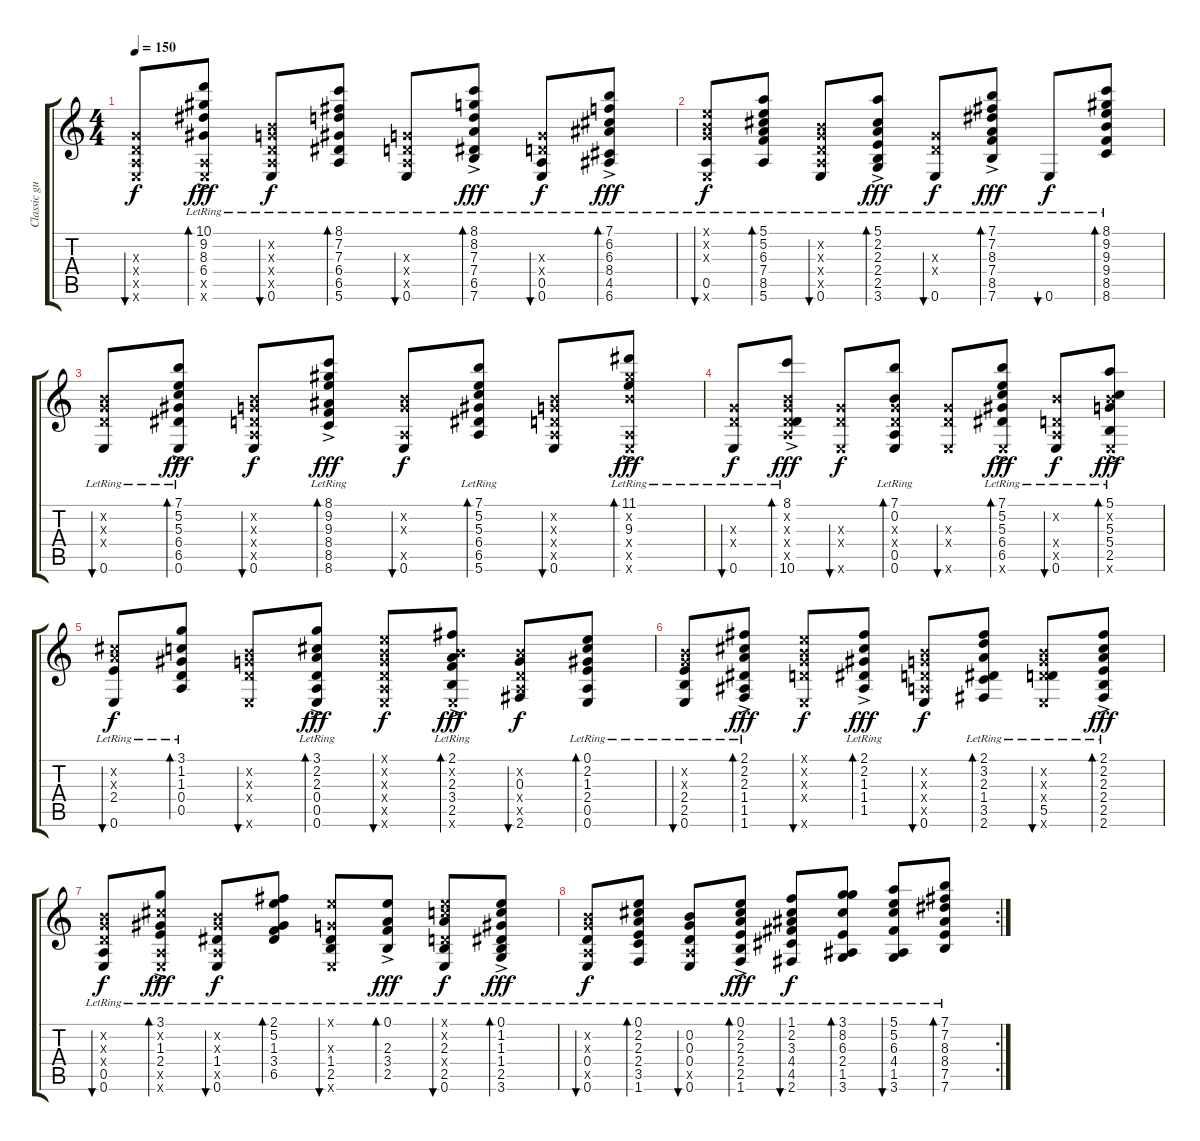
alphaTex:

\track ("Classic guitar" "Classic gu") {instrument acousticguitarnylon}
\staff {score tabs}
\tuning (E4 B3 G3 D3 A2 E2) {hide}
\ts (4 4)
\tempo 150
\clef g2
\ks c
(0.3{x} 0.4{x} 0.5{x} 0.6{x}).8{bu 60 dy f} (10.1{ac lr} 9.2{lr} 8.3{lr} 6.4{lr} 0.5{x} 0.6{x}).8{bd 60 dy fff} (0.2{x} 0.3{x} 0.4{x} 0.5{x} 0.6{lr}).8{bu 60 dy f} (8.1{lr} 7.2{lr} 7.3{lr} 6.4{lr} 6.5{lr} 5.6{lr}).8{bd 60} (0.3{x} 0.4{x} 0.5{x} 0.6{lr}).8{bu 60} (8.1{ac lr} 8.2{ac lr} 7.3{ac lr} 7.4{ac lr} 6.5{ac lr} 7.6{ac lr}).8{bd 60 dy fff} (0.3{x} 0.4{x} 0.5{lr} 0.6{lr}).8{bu 60 dy f} (7.1{ac lr} 6.2{lr} 6.3{lr} 8.4{lr} 4.5{lr} 6.6{lr}).8{bd 60 dy fff} |
(0.1{x} 0.2{x} 0.3{x} 0.5{lr} 0.6{x}).8{bu 60 dy f} (5.1{lr} 5.2{lr} 6.3{lr} 7.4{lr} 8.5{lr} 5.6{lr}).8{bd 60} (0.2{x} 0.3{x} 0.4{x} 0.5{x} 0.6{lr}).8{bu 60} (5.1{ac lr} 2.2{ac lr} 2.3{ac lr} 2.4{ac lr} 2.5{ac lr} 3.6{lr}).8{bd 60 dy fff} (0.3{x} 0.4{x} 0.6{lr}).8{bu 60 dy f} (7.1{ac lr} 7.2{lr} 8.3{lr} 7.4{lr} 8.5{lr} 7.6{lr}).8{bd 60 dy fff} 0.6{lr}.8{bu 60 dy f} (8.1{lr} 9.2{lr} 9.3{lr} 9.4{lr} 8.5{lr} 8.6{lr}).8{bd 60} |
(0.2{x} 0.3{x} 0.4{x} 0.6{lr}).8{bu 60} (7.1{ac lr} 5.2{ac lr} 5.3{ac lr} 6.4{ac lr} 6.5{ac lr} 0.6{ac lr}).8{bd 60 dy fff} (0.2{x} 0.3{x} 0.4{x} 0.5{x} 0.6).8{bu 60 dy f} (8.1{ac lr} 9.2{ac lr} 9.3{lr} 8.4{lr} 8.5{lr} 8.6{lr}).8{bd 60 dy fff} (0.2{x} 0.3{x} 0.5{x} 0.6).8{bu 60 dy f} (7.1{lr} 5.2{lr} 5.3{lr} 6.4{lr} 6.5{lr} 5.6{lr}).8{bd 60} (0.2{x} 0.3{x} 0.4{x} 0.5{x} 0.6).8{bu 60} (11.1{ac lr} 9.2{ac x} 9.3{ac lr} 9.4{ac x} 0.5{ac x} 0.6{ac x}).8{bd 60 dy fff} |
(0.3{x} 0.4{x} 0.6{lr}).8{bu 60 dy f} (8.1{ac lr} 0.2{ac x} 0.3{x} 0.4{x} 0.5{x} 10.6{lr}).8{bd 60 dy fff} (0.3{x} 0.4{x} 0.6{x}).8{bu 60 dy f} (7.1{lr} 0.2{lr} 0.3{x} 0.4{x} 0.5{lr} 0.6{lr}).8{bd 60} (0.3{x} 0.4{x} 0.6{x}).8{bu 60} (7.1{ac lr} 5.2{ac lr} 5.3{ac lr} 6.4{ac lr} 6.5{ac lr} 0.6{ac x}).8{bd 60 dy fff} (0.2{x} 0.4{x} 0.5{x} 0.6{lr}).8{bu 60 dy f} (5.1{ac lr} 0.2{ac x} 5.3{lr} 5.4{lr} 2.5{lr} 0.6{x}).8{bd 60 dy fff} |
(2.2{x} 2.3{x} 2.4{lr} 0.6{lr}).8{bu 60 dy f} (3.1{lr} 1.2{lr} 1.3{lr} 0.4{lr} 0.5{lr}).8{bd 60} (0.2{x} 0.3{x} 0.4{x} 0.6{x}).8{bu 60} (3.1{ac lr} 2.2{ac lr} 2.3{ac lr} 0.4{ac lr} 0.5{ac lr} 0.6{ac lr}).8{bd 60 dy fff} (0.1{x} 0.2{x} 0.3{x} 0.4{x} 0.5{x} 0.6{x}).8{bu 60 dy f} (2.1{ac lr} 0.2{x} 2.3{lr} 3.4{lr} 2.5{lr} 0.6{x}).8{bd 60 dy fff} (0.2{x} 0.3 0.4{x} 0.5{x} 2.6).8{bu 60 dy f} (0.1{lr} 2.2{lr} 1.3{lr} 2.4{lr} 0.5{lr} 0.6{lr}).8{bd 60} |
(0.2{x} 0.3{x} 2.4{lr} 2.5{lr} 0.6).8{bu 60} (2.1{ac lr} 2.2{ac lr} 2.3{ac lr} 1.4{ac lr} 1.5{ac lr} 1.6{ac lr}).8{bd 60 dy fff} (0.1{x} 0.2{x} 0.3{x} 0.4{x} 0.6{x}).8{bu 60 dy f} (2.1{ac lr} 2.2{ac lr} 1.3{lr} 1.4{lr} 1.5{lr}).8{bd 60 dy fff} (0.2{x} 0.3{x} 0.4{x} 0.5{x} 0.6).8{bu 60 dy f} (2.1{lr} 3.2{lr} 2.3{lr} 1.4{lr} 3.5{lr} 2.6{lr}).8{bd 60} (0.2{x} 0.3{x} 0.4{x} 5.5{lr} 0.6{x}).8{bu 60} (2.1{ac lr} 2.2{ac lr} 2.3{ac lr} 2.4{ac lr} 2.5{ac lr} 2.6{ac lr}).8{bd 60 dy fff} |
(0.2{x} 0.3{x} 0.4{x} 0.5{lr} 0.6{lr}).8{bu 60 dy f} (3.1{ac} 2.2{ac x} 1.3{lr} 2.4{lr} 0.5{x} 0.6{x}).8{bd 60 dy fff} (0.2{x} 1.3{x} 1.4{lr} 0.5{x} 0.6{lr}).8{bu 60 dy f} (2.1{lr} 5.2{lr} 1.3{lr} 3.4{lr} 6.5{lr}).8{bd 60} (0.1{x} 0.3{x} 1.4{lr} 2.5{lr} 0.6{x}).8{bu 60} (0.1{ac lr} 2.3{ac lr} 3.4{ac lr} 2.5{ac lr}).8{bd 60 dy fff} (0.1{x} 1.2{x} 2.3{lr} 0.4{x} 2.5{lr} 0.6{lr}).8{bu 60 dy f} (0.1{ac lr} 1.2{ac lr} 1.3{lr} 1.4{lr} 2.5{lr} 3.6{lr}).8{bd 60 dy fff} |
\rc 2
(0.2{x} 0.3{x} 0.4{lr} 0.5{x} 0.6{lr}).8{bu 60 dy f} (0.1{lr} 2.2{lr} 2.3{lr} 2.4{lr} 3.5{lr} 1.6{lr}).8{bd 60} (0.2{lr} 0.3{lr} 0.4 0.5{x} 0.6{lr}).8{bu 60} (0.1{ac lr} 2.2{ac lr} 2.3{ac lr} 2.4{ac lr} 2.5{ac lr} 1.6{ac lr}).8{bd 60 dy fff} (1.1{lr} 2.2{lr} 3.3{lr} 4.4{lr} 4.5{lr} 2.6{lr}).8{bu 60 dy f} (3.1{lr} 8.2{lr} 6.3{lr} 2.4{lr} 1.5{lr} 3.6{lr}).8{bd 60} (5.1{lr} 5.2{lr} 6.3{lr} 4.4{lr} 1.5{lr} 3.6{lr}).8{bu 60} (7.1{lr} 7.2{lr} 8.3{lr} 8.4{lr} 7.5{lr} 7.6{lr}).8{bd 60}
